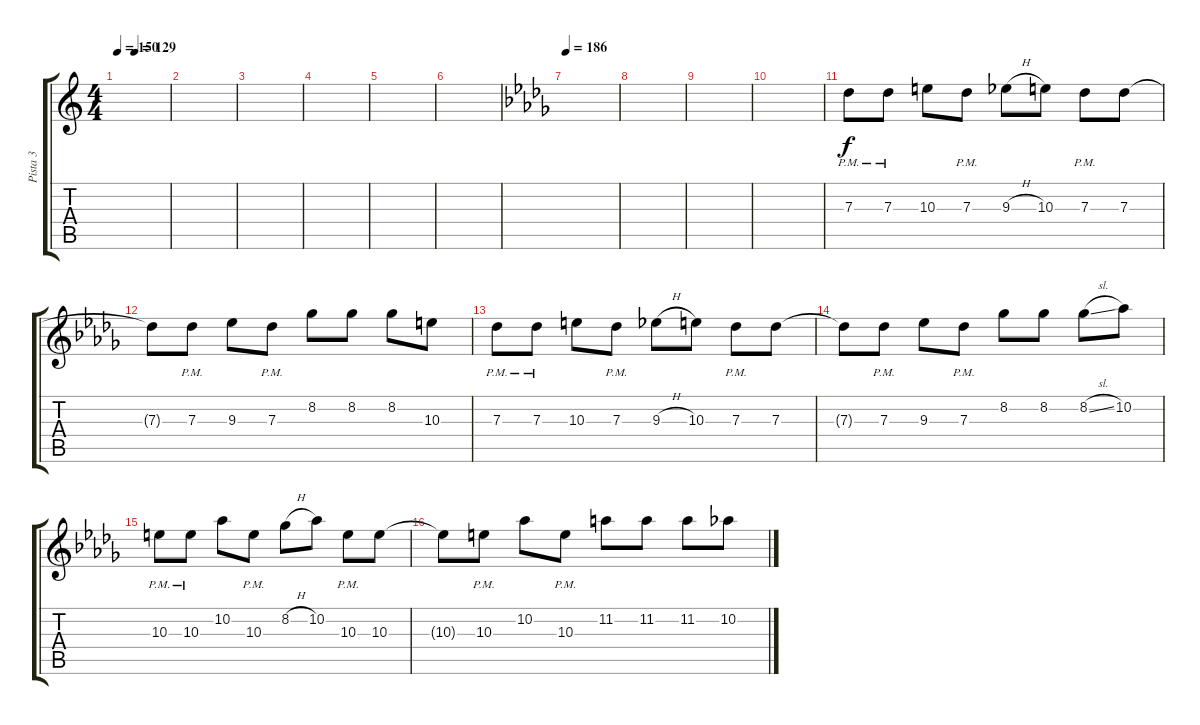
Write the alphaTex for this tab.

\track ("Pista 3" "Pista 3") {instrument acousticguitarsteel}
\staff {score tabs}
\tuning (Eb4 Bb3 Gb3 Db3 Ab2 Db2) {hide}
\ts (4 4)
\tempo 150
\tempo (129 0.3333333333333333)
\clef g2
\ks c
|
|
|
|
|
|
\tempo 186
\ks db
|
|
|
|
7.3{pm}.8 7.3{pm}.8 10.3.8 7.3{pm}.8 9.3{h}.8 10.3.8 7.3{pm}.8 7.3.8 |
7.3{t}.8 7.3{pm}.8 9.3.8 7.3{pm}.8 8.2.8 8.2.8 8.2.8 10.3.8 |
7.3{pm}.8 7.3{pm}.8 10.3.8 7.3{pm}.8 9.3{h}.8 10.3.8 7.3{pm}.8 7.3.8 |
7.3{t}.8 7.3{pm}.8 9.3.8 7.3{pm}.8 8.2.8 8.2.8 8.2{sl}.8 10.2.8 |
10.3{pm}.8 10.3{pm}.8 10.2.8 10.3{pm}.8 8.2{h}.8 10.2.8 10.3{pm}.8 10.3.8 |
10.3{t}.8 10.3{pm}.8 10.2.8 10.3{pm}.8 11.2.8 11.2.8 11.2.8 10.2.8
